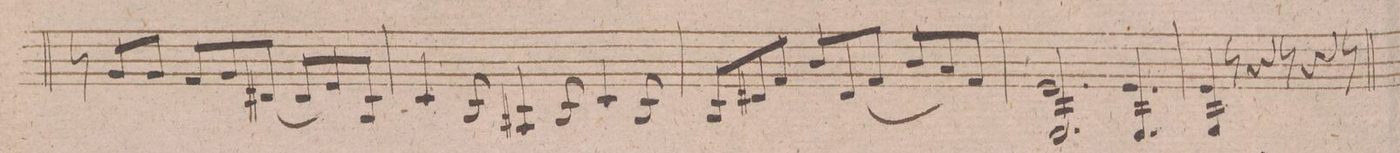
**kern	**dynam
*I"Violino 1mo	*
*clefG2	*
*k[f#]	*
*M9/8	*
8r	.
8g/L	.
8g/J	.
8f#/L	.
8g/	.
[8d#X/J	.
8d#/L]	.
8e/	.
8B/J	.
=55	=55
4c/	.
8B/	.
4A#X/	.
8B/	.
4c/	.
8B/	.
=56	=56
8B/L	.
8d#X/	.
8f#/J	.
8b/L	.
(8d#/	.
8f#/J	.
8b/L	.
8a/	.
8f#/J)	.
=57	=57
2.e 2.G/	.
4.e 4.G/	.
=58	=58
4e 4G/	.
8r	.
4r	.
8r	.
4r	.
8r	.
=59	=59
*-	*-
